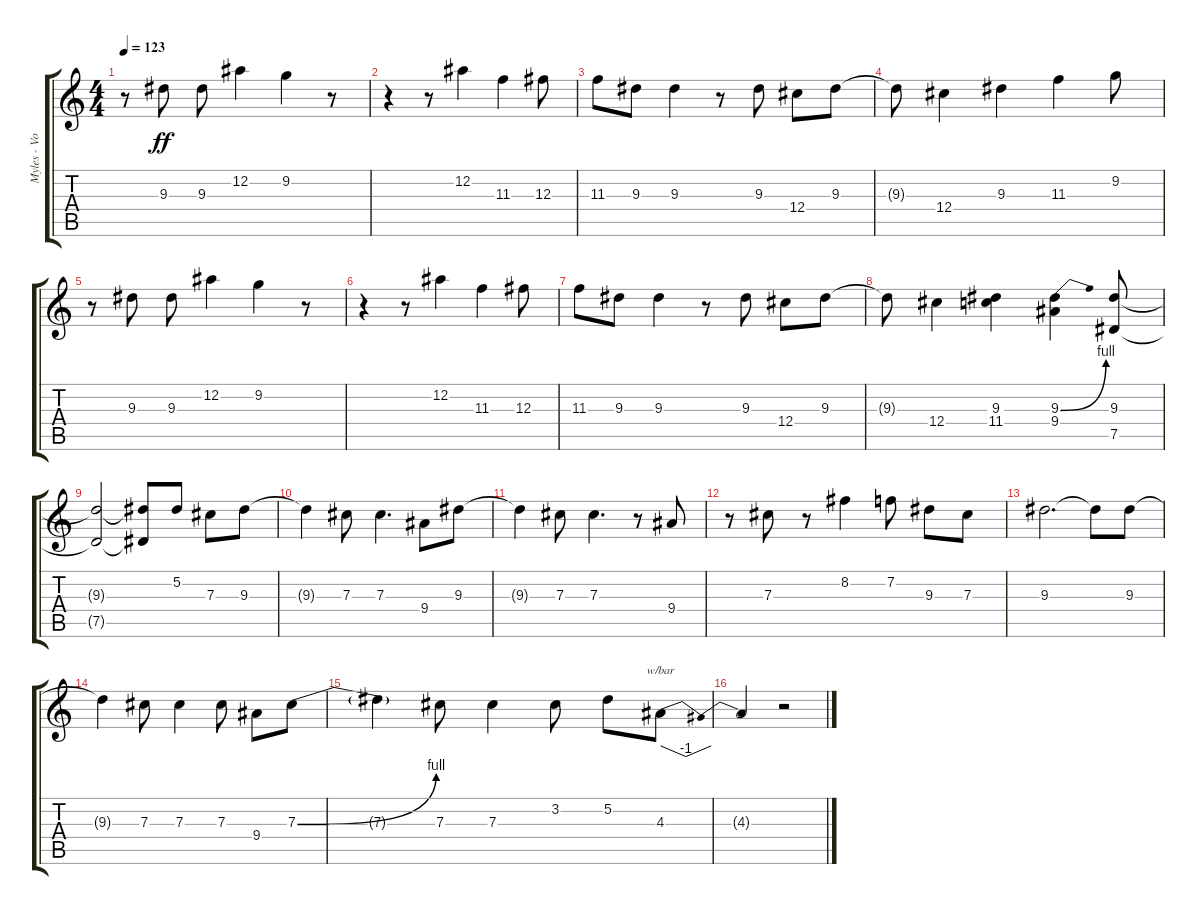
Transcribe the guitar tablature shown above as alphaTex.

\track ("Myles - Voice" "Myles - Vo") {instrument overdrivenguitar}
\staff {score tabs}
\tuning (Eb4 Bb3 Gb3 Db3 Ab2 Eb2) {hide}
\ts (4 4)
\tempo 123
\clef g2
\ks c
r.8{dy ff} 9.3.8 9.3.8 12.2.4 9.2.4 r.8 |
r.4 r.8 12.2.4 11.3.4 12.3.8 |
11.3.8 9.3.8 9.3.4 r.8 9.3.8 12.4.8 9.3.8 |
9.3{t}.8 12.4.4 9.3.4 11.3.4 9.2.8 |
r.8 9.3.8 9.3.8 12.2.4 9.2.4 r.8 |
r.4 r.8 12.2.4 11.3.4 12.3.8 |
11.3.8 9.3.8 9.3.4 r.8 9.3.8 12.4.8 9.3.8 |
9.3{t}.8 12.4.4 (9.3 11.4).4 (9.3{be (bend 0 0 60 4)} 9.4).4 (9.3 7.5).8 |
(9.3{t} 7.5{t}).2 (9.3{t} 7.5{t}).8 5.2.8 7.3.8 9.3.8 |
9.3{t}.4 7.3.8 7.3.4{d} 9.4.8 9.3.8 |
9.3{t}.4 7.3.8 7.3.4{d} r.8 9.4.8 |
r.8 7.3.8 r.8 8.2.4 7.2.8 9.3.8 7.3.8 |
9.3.2{d} 9.3{t}.8 9.3.8 |
9.3{t}.4 7.3.8 7.3.4 7.3.8 9.4.8 7.3{be (bend 0 0 60 4)}.8 |
7.3{t}.4 7.3.8 7.3.4 3.2.8 5.2.8 4.3.8{tbe (dip default 0 0 30 -4 60 0)} |
4.3{t}.2 r.2
